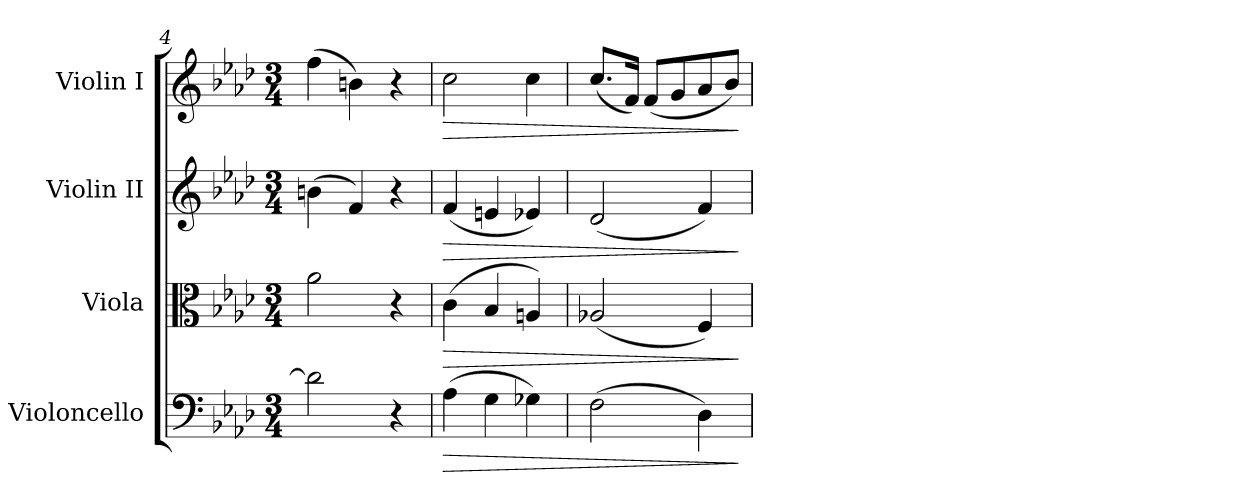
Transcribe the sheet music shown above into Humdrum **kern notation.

**kern	**dynam	**kern	**dynam	**kern	**dynam	**kern	**dynam
*part4	*part4	*part3	*part3	*part2	*part2	*part1	*part1
*staff4	*staff4	*staff3	*staff3	*staff2	*staff2	*staff1	*staff1
*I"Violoncello	*	*I"Viola	*	*I"Violin II	*	*I"Violin I	*
*I'Vc	*	*I'Vla	*	*I'Vln	*	*I'Vln	*
*clefF4	*	*clefC3	*	*clefG2	*	*clefG2	*
*k[b-e-a-d-]	*	*k[b-e-a-d-]	*	*k[b-e-a-d-]	*	*k[b-e-a-d-]	*
*M3/4	*	*M3/4	*	*M3/4	*	*M3/4	*
=4	=4	=4	=4	=4	=4	=4	=4
2d-\]	.	2a-\	.	(>4bn\	.	(>4ff\	.
.	.	.	.	4f/)	.	4bn\)	.
4r	.	4r	.	4r	.	4r	.
=5	=5	=5	=5	=5	=5	=5	=5
!	!LO:HP:b	!	!LO:HP:b	!	!LO:HP:b	!	!LO:HP:b
(>4A-\	>	(>4c\	>	(<4f/	>	2cc\	>
4G\	.	4B-/	.	4en/	.	.	.
4G-X\)	.	4An/)	.	4e-X/)	.	4cc\	.
=6	=6	=6	=6	=6	=6	=6	=6
(>2F\	.	(<2A-X/	.	(<2d-/	.	(<8.cc/L	.
.	.	.	.	.	.	16f/Jk)	.
.	.	.	.	.	.	(<8f/L	.
.	.	.	.	.	.	8g/	.
4D-\)	.	4F/)	.	4f/)	.	8a-/	.
.	.	.	.	.	.	8b-/J)	.
.	]	.	]	.	]	.	]
=	=	=	=	=	=	=	=
*-	*-	*-	*-	*-	*-	*-	*-
